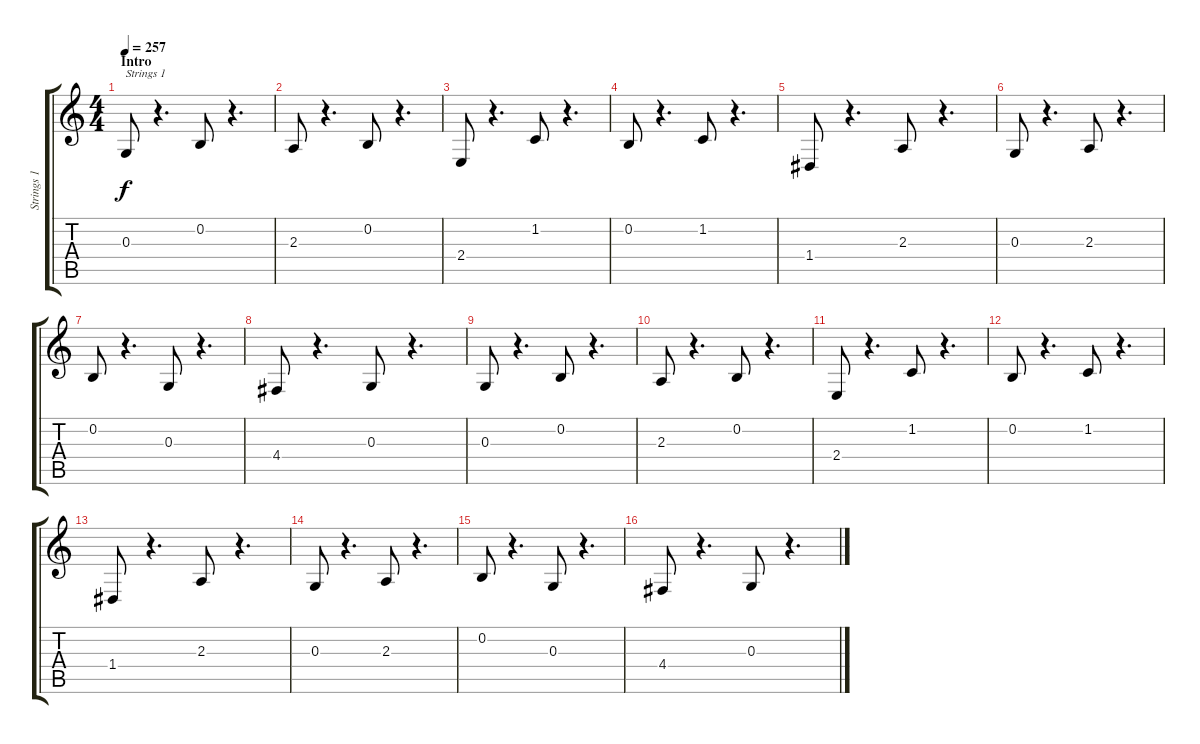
\track ("Strings 1" "Strings 1") {instrument stringensemble1}
\staff {score tabs}
\tuning (E4 B3 G3 D3 A2 E2) {hide}
\ts (4 4)
\section ("" "Intro")
\tempo 257
\clef g2
\ks c
0.3.8{txt "Strings 1" dy f instrument stringensemble1} r.4{d} 0.2.8 r.4{d} |
2.3.8 r.4{d} 0.2.8 r.4{d} |
2.4.8 r.4{d} 1.2.8 r.4{d} |
0.2.8 r.4{d} 1.2.8 r.4{d} |
1.4.8 r.4{d} 2.3.8 r.4{d} |
0.3.8 r.4{d} 2.3.8 r.4{d} |
0.2.8 r.4{d} 0.3.8 r.4{d} |
4.4.8 r.4{d} 0.3.8 r.4{d} |
0.3.8 r.4{d} 0.2.8 r.4{d} |
2.3.8 r.4{d} 0.2.8 r.4{d} |
2.4.8 r.4{d} 1.2.8 r.4{d} |
0.2.8 r.4{d} 1.2.8 r.4{d} |
1.4.8 r.4{d} 2.3.8 r.4{d} |
0.3.8 r.4{d} 2.3.8 r.4{d} |
0.2.8 r.4{d} 0.3.8 r.4{d} |
4.4.8 r.4{d} 0.3.8 r.4{d}
